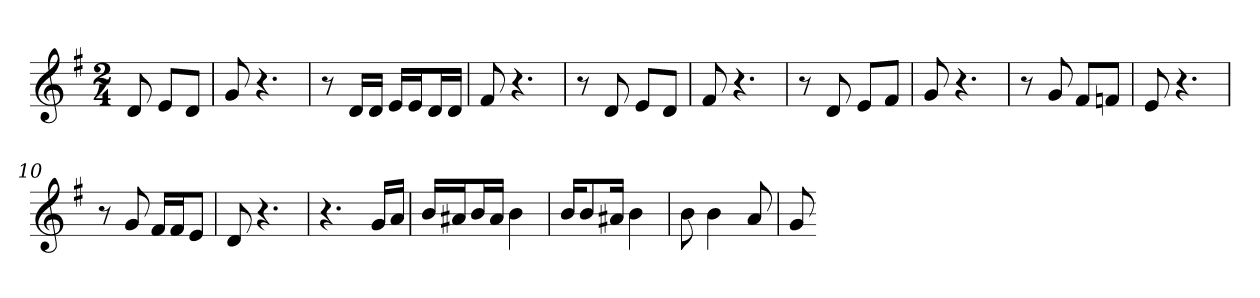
**kern
*part1
*staff1
*k[f#]
*G:
*M2/4
=
8d
8eL
8dJ
=1
8g
4.r
=2
8r
16dLL
16dJJ
16eLL
16eJ
16dL
16dJJ
=3
8f#
4.r
=4
8r
8d
8eL
8dJ
=5
8f#
4.r
=6
8r
8d
8eL
8f#J
=7
8g
4.r
=8
8r
8g
8f#L
8fnJ
=9
8e
4.r
=10
8r
8g
16f#LL
16f#J
8eJ
=11
8d
4.r
=12
4.r
16gLL
16aJJ
=13
16bLL
16a#XJ
16bL
16a#JJ
4b
=14
16bKL
8b
16a#XJk
4b
=15
8b
4b
8a
=16
8g
=-
*-
